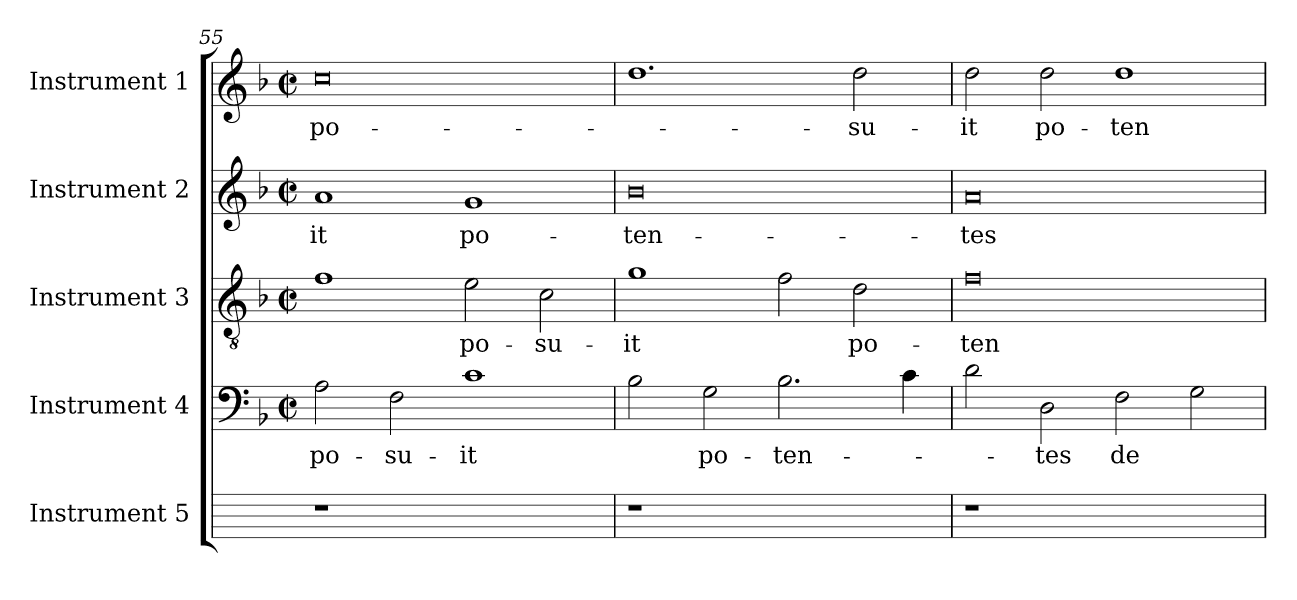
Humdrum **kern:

**kern	**kern	**text	**kern	**text	**kern	**text	**kern	**text
*part5	*part4	*part4	*part3	*part3	*part2	*part2	*part1	*part1
*staff5	*staff4	*staff4	*staff3	*staff3	*staff2	*staff2	*staff1	*staff1
*I"Instrument 5	*I"Instrument 4	*	*I"Instrument 3	*	*I"Instrument 2	*	*I"Instrument 1	*
*	*clefF4	*	*clefGv2	*	*clefG2	*	*clefG2	*
*ITrd-3c-5	*	*	*	*	*	*	*ITrd-3c-5	*
*	*k[b-]	*	*k[b-]	*	*k[b-]	*	*k[b-e-]	*
*	*F:	*	*F:	*	*F:	*	*B-:	*
*	*M2/2	*	*M2/2	*	*M2/2	*	*M2/2	*
*	*met(c|)	*	*met(c|)	*	*met(c|)	*	*met(c|)	*
=55	=55	=55	=55	=55	=55	=55	=55	=55
!	!	!LO:LY:b:cj	!	!	!	!LO:LY:b:cj	!	!LO:LY:b:cj
1r	2A\	-po-	1f	.	1a	-it	0ff	-po-
!	!	!LO:LY:b:cj	!	!	!	!	!	!
.	2F\	-su-	.	.	.	.	.	.
!	!	!LO:LY:b:cj	!	!LO:LY:b:cj	!	!LO:LY:b:cj	!	!
1ryy	1c	-it	2e\	-po-	1g	po-	.	.
!	!	!	!	!LO:LY:b:cj	!	!	!	!
.	.	.	2c\	-su-	.	.	.	.
=56	=56	=56	=56	=56	=56	=56	=56	=56
!	!	!	!	!LO:LY:b:cj	!	!LO:LY:b:cj	!	!
1r	2B-\	.	1g	-it	0b-	-ten-	1.gg	.
!	!	!LO:LY:b:cj	!	!	!	!	!	!
.	2G\	po-	.	.	.	.	.	.
!	!	!LO:LY:b	!	!	!	!	!	!
1ryy	2.B-\	-ten-	2f\	.	.	.	.	.
!	!	!	!	!LO:LY:b:cj	!	!	!	!LO:LY:b:cj
.	.	.	2d\	po-	.	.	2gg\	-su-
.	4c\	.	.	.	.	.	.	.
=57	=57	=57	=57	=57	=57	=57	=57	=57
!	!	!	!	!LO:LY:b:cj	!	!LO:LY:b:cj	!	!LO:LY:b:cj
1r	2d\	.	0f	-ten-	0a	-tes	2gg\	-it
!	!	!LO:LY:b:cj	!	!	!	!	!	!LO:LY:b
.	2D\	-tes	.	.	.	.	2gg\	po-
!	!	!LO:LY:b:cj	!	!	!	!	!	!LO:LY:b:rj
1ryy	2F\	de	.	.	.	.	1gg	-ten-
.	2G\	.	.	.	.	.	.	.
=	=	=	=	=	=	=	=	=
*-	*-	*-	*-	*-	*-	*-	*-	*-
